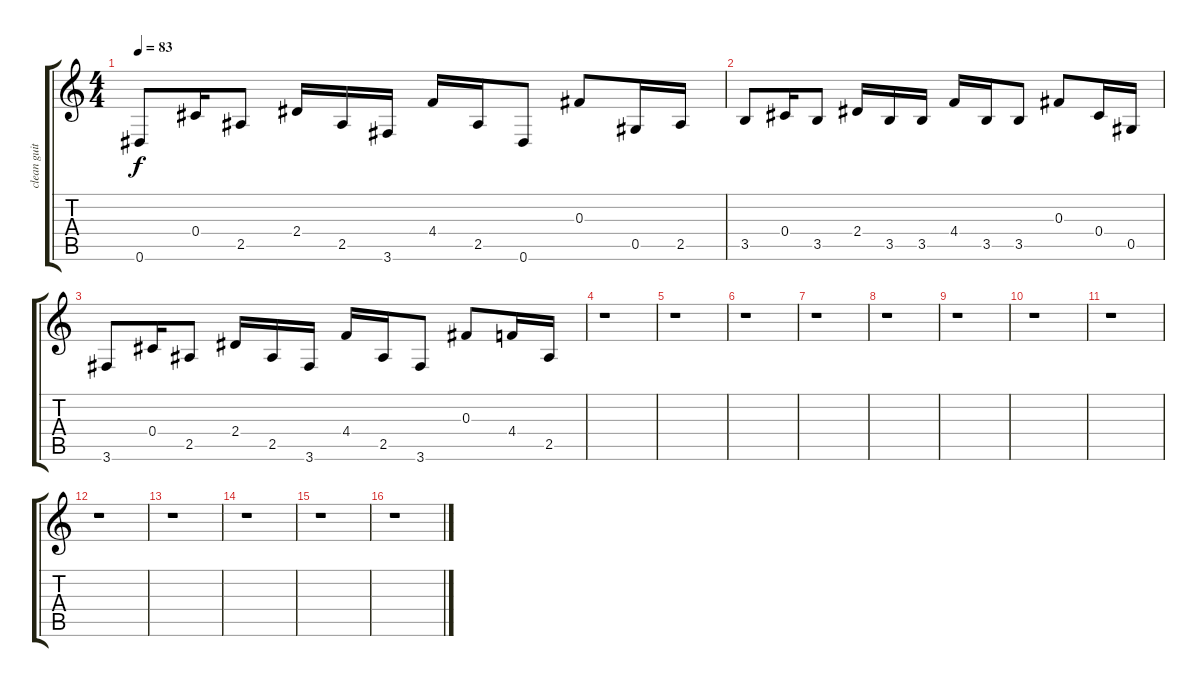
\track ("clean guitar" "clean guit") {instrument electricguitarclean}
\staff {score tabs}
\tuning (Eb4 Bb3 Gb3 Db3 Ab2 Eb2) {hide}
\ts (4 4)
\tempo 83
\clef g2
\ks c
0.6.8{dy f} 0.4.16 2.5.8 2.4.16 2.5.16 3.6.16 4.4.16 2.5.16 0.6.8 0.3.8 0.5.16 2.5.16 |
3.5.8 0.4.16 3.5.8 2.4.16 3.5.16 3.5.16 4.4.16 3.5.16 3.5.8 0.3.8 0.4.16 0.5.16 |
3.6.8 0.4.16 2.5.8 2.4.16 2.5.16 3.6.16 4.4.16 2.5.16 3.6.8 0.3.8 4.4.16 2.5.16 |
r.1 |
r.1 |
r.1 |
r.1 |
r.1 |
r.1 |
r.1 |
r.1 |
r.1 |
r.1 |
r.1 |
r.1 |
r.1
